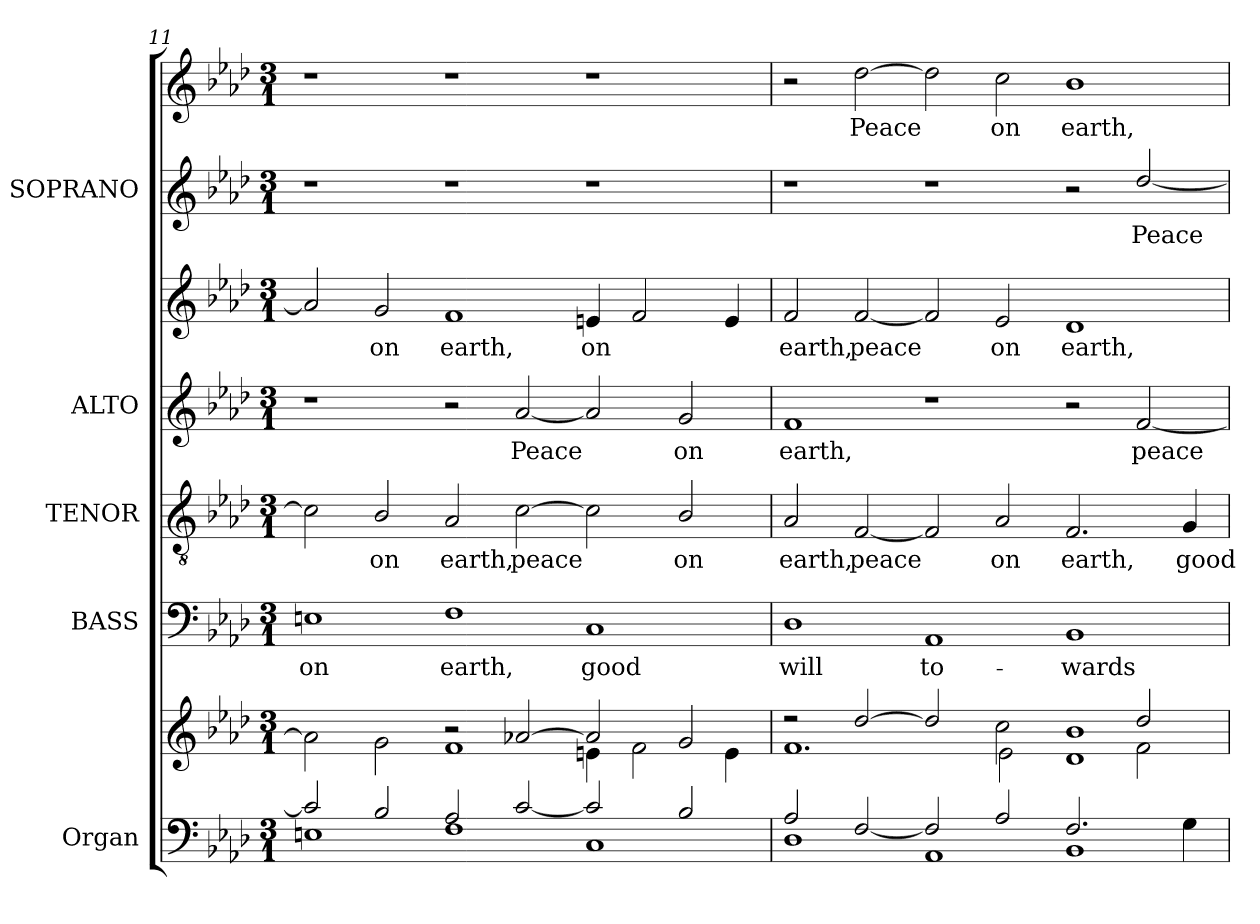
**kern	**kern	**kern	**text	**kern	**text	**kern	**text	**kern	**text	**kern	**text	**kern	**text
*part5	*part5	*part4	*part4	*part3	*part3	*part2	*part2	*part2	*part2	*part1	*part1	*part1	*part1
*staff8	*staff7	*staff6	*staff6	*staff5	*staff5	*staff4	*staff4	*staff3	*staff3	*staff2	*staff2	*staff1	*staff1
*I"Organ	*	*I"BASS	*	*I"TENOR	*	*I"ALTO	*	*	*	*I"SOPRANO	*	*	*
*I'Org.	*	*I'B.	*	*I'T.	*	*I'A.	*	*	*	*I'S.	*	*	*
!!LO:PB:g=z
*clefF4	*clefG2	*clefF4	*	*clefGv2	*	*clefG2	*	*clefG2	*	*clefG2	*	*clefG2	*
*	*	*	*	*ITrd7c12	*	*	*	*	*	*	*	*	*
*k[b-e-a-d-]	*k[b-e-a-d-]	*k[b-e-a-d-]	*	*k[b-e-a-d-]	*	*k[b-e-a-d-]	*	*k[b-e-a-d-]	*	*k[b-e-a-d-]	*	*k[b-e-a-d-]	*
*A-:	*A-:	*A-:	*	*A-:	*	*A-:	*	*A-:	*	*A-:	*	*A-:	*
*M3/1	*M3/1	*M3/1	*	*M3/1	*	*M3/1	*	*M3/1	*	*M3/1	*	*M3/1	*
=11	=11	=11	=11	=11	=11	=11	=11	=11	=11	=11	=11	=11	=11
*^	*	*	*	*	*	*	*	*	*	*	*	*	*
*	*^	*	*	*	*	*	*	*	*	*	*	*	*	*
!	!	!	!LO:N:vis=1	!	!	!	!	!	!	!	!	!	!	!	!
*	*	*	*^	*	*	*	*	*	*	*	*	*	*	*	*
*	*	*	*	*^	*	*	*	*	*	*	*	*	*	*	*	*
!	!	!	!	!	!	!	!LO:LY:b:color=#000000	!	!	!	!	!	!	!	!	!	!
2ryy	2ci/]	1Eni	0.ryy	2ai\]	1ryy	1Eni	on	2Ci\]	.	1r	.	2a-i/]	.	1r	.	1r	.
!	!	!	!	!	!	!	!	!	!LO:LY:b:color=#000000	!	!	!	!	!	!	!	!
!	!	!	!	!	!	!	!	!	!	!	!	!	!LO:LY:b:color=#000000	!	!	!	!
2ryy	2B-i/	.	.	2gi\	.	.	.	2BB-i/	on	.	.	2gi/	on	.	.	.	.
!	!	!	!	!	!	!	!LO:LY:b:color=#000000	!	!	!	!	!	!	!	!	!	!
!	!	!	!	!	!	!	!	!	!LO:LY:b:color=#000000	!	!	!	!	!	!	!	!
!	!	!	!	!	!	!	!	!	!	!	!	!	!LO:LY:b:color=#000000	!	!	!	!
1ryy	2A-i/	1Fi	.	1fi	2r	1Fi	earth,	2AA-i/	earth,	2r	.	1fi	earth,	1r	.	1r	.
!	!	!	!	!	!	!	!	!	!LO:LY:b:color=#000000	!	!	!	!	!	!	!	!
!	!	!	!	!	!	!	!	!	!	!	!LO:LY:b:color=#000000	!	!	!	!	!	!
.	[2ci/	.	.	.	[2a-i/	.	.	[2Ci\	peace	[2a-i/	Peace	.	.	.	.	.	.
!	!	!	!	!	!	!	!LO:LY:b:color=#000000	!	!	!	!	!	!	!	!	!	!
!	!	!	!	!	!	!	!	!	!	!	!	!	!LO:LY:b:color=#000000	!	!	!	!
4ryy	2ci/]	1Ci	.	4eni\	2a-i/]	1Ci	good	2Ci\]	.	2a-i/]	.	4eni/	on	1r	.	1r	.
2ryy	.	.	.	2fi\	.	.	.	.	.	.	.	2fi/	.	.	.	.	.
!	!	!	!	!	!	!	!	!	!LO:LY:b:color=#000000	!	!	!	!	!	!	!	!
!	!	!	!	!	!	!	!	!	!	!	!LO:LY:b:color=#000000	!	!	!	!	!	!
.	2B-i/	.	.	.	2gi/	.	.	2BB-i/	on	2gi/	on	.	.	.	.	.	.
4ryy	.	.	.	4ei\	.	.	.	.	.	.	.	4ei/	.	.	.	.	.
=12	=12	=12	=12	=12	=12	=12	=12	=12	=12	=12	=12	=12	=12	=12	=12	=12	=12
*	*	*	*	*	*^	*	*	*	*	*	*	*	*	*	*	*	*
!	!	!	!	!	!	!	!	!LO:LY:b:color=#000000	!	!	!	!	!	!	!	!	!	!
!	!	!	!	!	!	!	!	!	!	!LO:LY:b:color=#000000	!	!	!	!	!	!	!	!
!	!	!	!	!	!	!	!	!	!	!	!	!LO:LY:b:color=#000000	!	!	!	!	!	!
!	!	!	!	!	!	!	!	!	!	!	!	!	!	!LO:LY:b:color=#000000	!	!	!	!
2ryy	2A-i/	1D-i	2r	0ryy	1.fi	0ryy	1D-i	will	2AA-i/	earth,	1fi	earth,	2fi/	earth,	1r	.	2r	.
!	!	!	!	!	!	!	!	!	!	!LO:LY:b:color=#000000	!	!	!	!	!	!	!	!
!	!	!	!	!	!	!	!	!	!	!	!	!	!	!LO:LY:b:color=#000000	!	!	!	!
!	!	!	!	!	!	!	!	!	!	!	!	!	!	!	!	!	!	!LO:LY:b:color=#000000
2ryy	[2Fi/	.	[2dd-i/	.	.	.	.	.	[2FFi/	peace	.	.	[2fi/	peace	.	.	[2dd-i\	Peace
!	!	!	!	!	!	!	!	!LO:LY:b:color=#000000	!	!	!	!	!	!	!	!	!	!
2ryy	2Fi/]	1AA-i	2dd-i/]	.	.	.	1AA-i	to-	2FFi/]	.	1r	.	2fi/]	.	1r	.	2dd-i\]	.
!	!	!	!	!	!	!	!	!	!	!LO:LY:b:color=#000000	!	!	!	!	!	!	!	!
!	!	!	!	!	!	!	!	!	!	!	!	!	!	!LO:LY:b:color=#000000	!	!	!	!
!	!	!	!	!	!	!	!	!	!	!	!	!	!	!	!	!	!	!LO:LY:b:color=#000000
2ryy	2A-i/	.	2cci\	.	2e-i\	.	.	.	2AA-i/	on	.	.	2e-i/	on	.	.	2cci\	on
!	!	!	!	!	!	!	!	!LO:LY:b:color=#000000	!	!	!	!	!	!	!	!	!	!
!	!	!	!	!	!	!	!	!	!	!LO:LY:b:color=#000000	!	!	!	!	!	!	!	!
!	!	!	!	!	!	!	!	!	!	!	!	!	!	!LO:LY:b:color=#000000	!	!	!	!
!	!	!	!	!	!	!	!	!	!	!	!	!	!	!	!	!	!	!LO:LY:b:color=#000000
1ryy	2.Fi/	1BB-i	1d-i 1b-i	2ryy	1ryy	2ryy	1BB-i	-wards	2.FFi/	earth,	2r	.	1d-i	earth,	2r	.	1b-i	earth,
!	!	!	!	!	!	!	!	!	!	!	!	!LO:LY:b:color=#000000	!	!	!	!	!	!
!	!	!	!	!	!	!	!	!	!	!	!	!	!	!	!	!LO:LY:b:color=#000000	!	!
.	.	.	.	2dd-i/	.	2fi\	.	.	.	.	[2fi/	peace	.	.	[2dd-i/	Peace	.	.
!	!	!	!	!	!	!	!	!	!	!LO:LY:b:color=#000000	!	!	!	!	!	!	!	!
.	4Gi\	.	.	.	.	.	.	.	4GGi/	good-	.	.	.	.	.	.	.	.
*v	*v	*v	*	*	*	*	*	*	*	*	*	*	*	*	*	*	*	*
*	*v	*v	*v	*v	*	*	*	*	*	*	*	*	*	*	*	*
=	=	=	=	=	=	=	=	=	=	=	=	=	=
*-	*-	*-	*-	*-	*-	*-	*-	*-	*-	*-	*-	*-	*-
